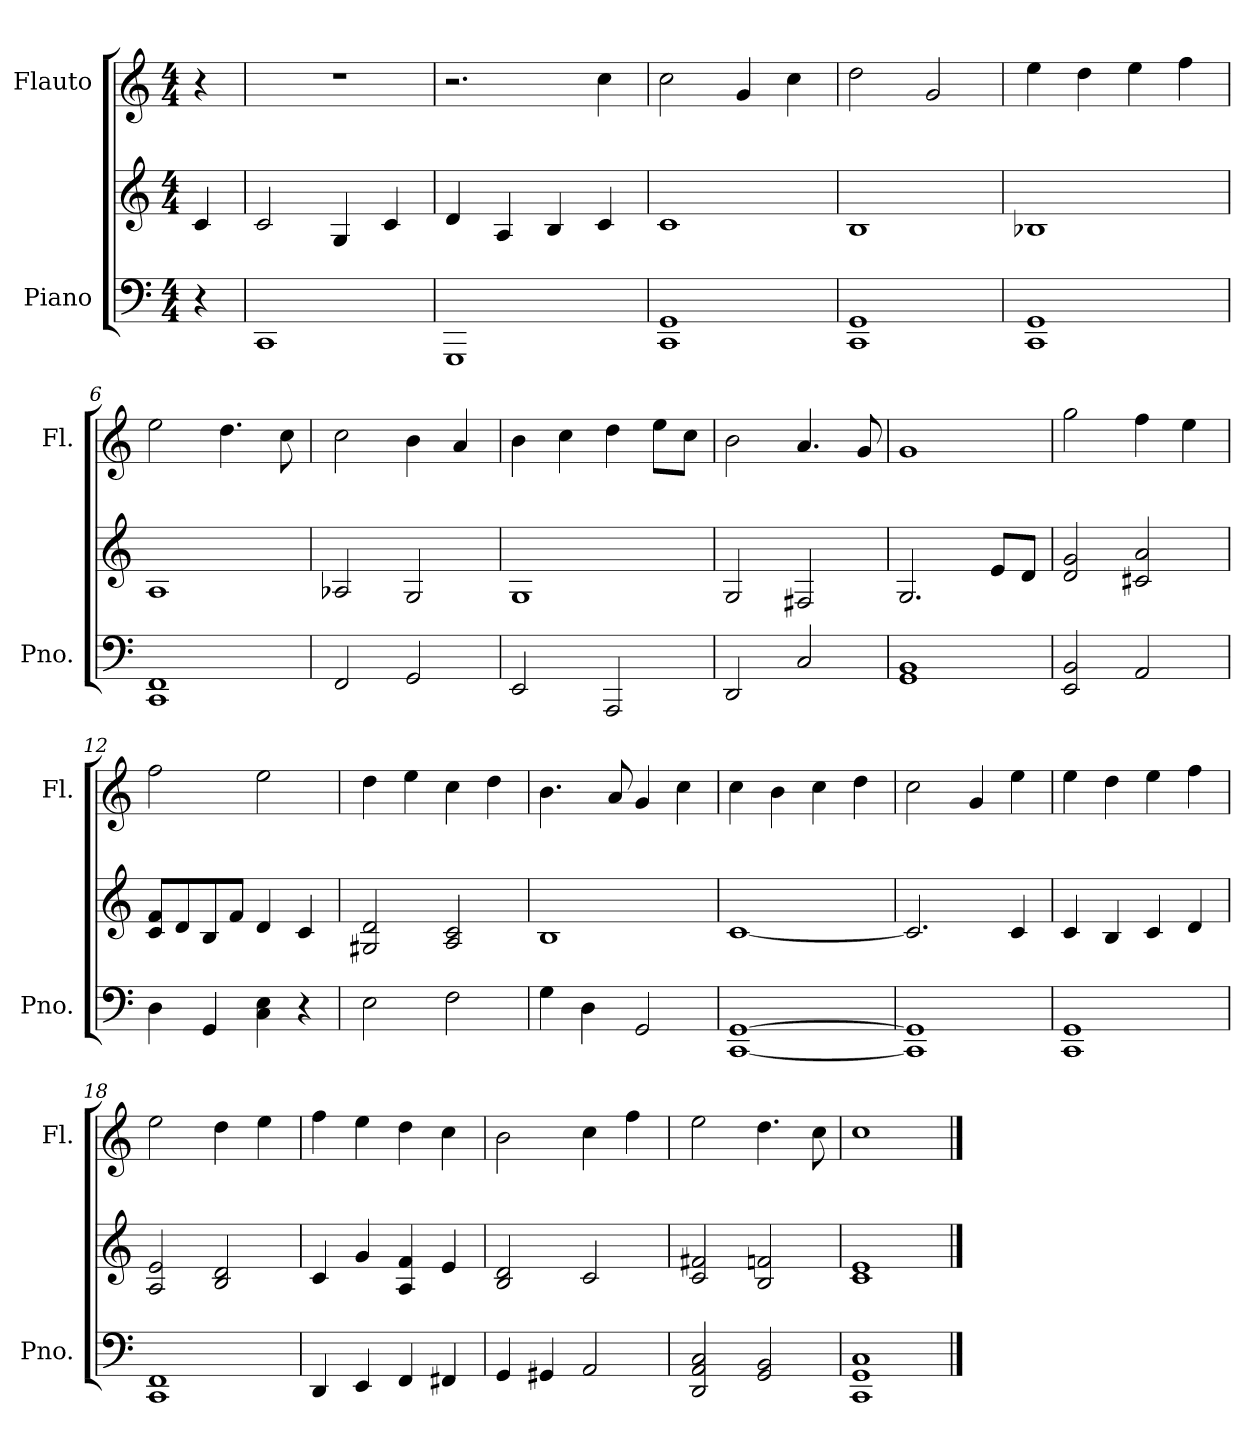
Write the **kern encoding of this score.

**kern	**kern	**kern
*part2	*part2	*part1
*staff3	*staff2	*staff1
*I"Piano	*	*I"Flauto
*I'Pno.	*	*I'Fl.
*clefF4	*clefG2	*clefG2
*k[]	*k[]	*k[]
*M4/4	*M4/4	*M4/4
*MM100	*MM100	*MM100
=	=	=
4r	4c/	4r
=1	=1	=1
1CC	2c/	1r
.	4G/	.
.	4c/	.
=2	=2	=2
1GGG	4d/	2.r
.	4A/	.
.	4B/	.
.	4c/	4cc\
=3	=3	=3
1CC 1GG	1c	2cc\
.	.	4g/
.	.	4cc\
=4	=4	=4
1CC 1GG	1B	2dd\
.	.	2g/
=5	=5	=5
1CC 1GG	1B-X	4ee\
.	.	4dd\
.	.	4ee\
.	.	4ff\
=6	=6	=6
1CC 1FF	1A	2ee\
.	.	4.dd\
.	.	8cc\
=7	=7	=7
2FF/	2A-X/	2cc\
2GG/	2G/	4b\
.	.	4a/
=8	=8	=8
2EE/	1G	4b\
.	.	4cc\
2AAA/	.	4dd\
.	.	8ee\L
.	.	8cc\J
=9	=9	=9
2DD/	2G/	2b\
2C/	2F#X/	4.a/
.	.	8g/
!!LO:LB:g=z
=10	=10	=10
1GG 1BB	2.G/	1g
.	8e/L	.
.	8d/J	.
=11	=11	=11
2EE/ 2BB/	2d/ 2g/	2gg\
2AA/	2c#X/ 2a/	4ff\
.	.	4ee\
=12	=12	=12
4D\	8c/ 8f/L	2ff\
.	8d/	.
4GG/	8B/	.
.	8f/J	.
4C\ 4E\	4d/	2ee\
4r	4c/	.
=13	=13	=13
2E\	2G#X/ 2d/	4dd\
.	.	4ee\
2F\	2A/ 2c/	4cc\
.	.	4dd\
=14	=14	=14
4G\	1B	4.b\
4D\	.	.
.	.	8a/
2GG/	.	4g/
.	.	4cc\
=15	=15	=15
[1CC [1GG	[1c	4cc\
.	.	4b\
.	.	4cc\
.	.	4dd\
=16	=16	=16
1CC] 1GG]	2.c/]	2cc\
.	.	4g/
.	4c/	4ee\
=17	=17	=17
1CC 1GG	4c/	4ee\
.	4B/	4dd\
.	4c/	4ee\
.	4d/	4ff\
=18	=18	=18
1CC 1FF	2A/ 2e/	2ee\
.	2B/ 2d/	4dd\
.	.	4ee\
!!LO:LB:g=z
=19	=19	=19
4DD/	4c/	4ff\
4EE/	4g/	4ee\
4FF/	4A/ 4f/	4dd\
4FF#X/	4e/	4cc\
=20	=20	=20
4GG/	2B/ 2d/	2b\
4GG#X/	.	.
2AA/	2c/	4cc\
.	.	4ff\
=21	=21	=21
2DD/ 2AA/ 2C/	2c/ 2f#X/	2ee\
2GG/ 2BB/	2B/ 2fn/	4.dd\
.	.	8cc\
=22	=22	=22
1CC 1GG 1C	1c 1e	1cc
==	==	==
*-	*-	*-
